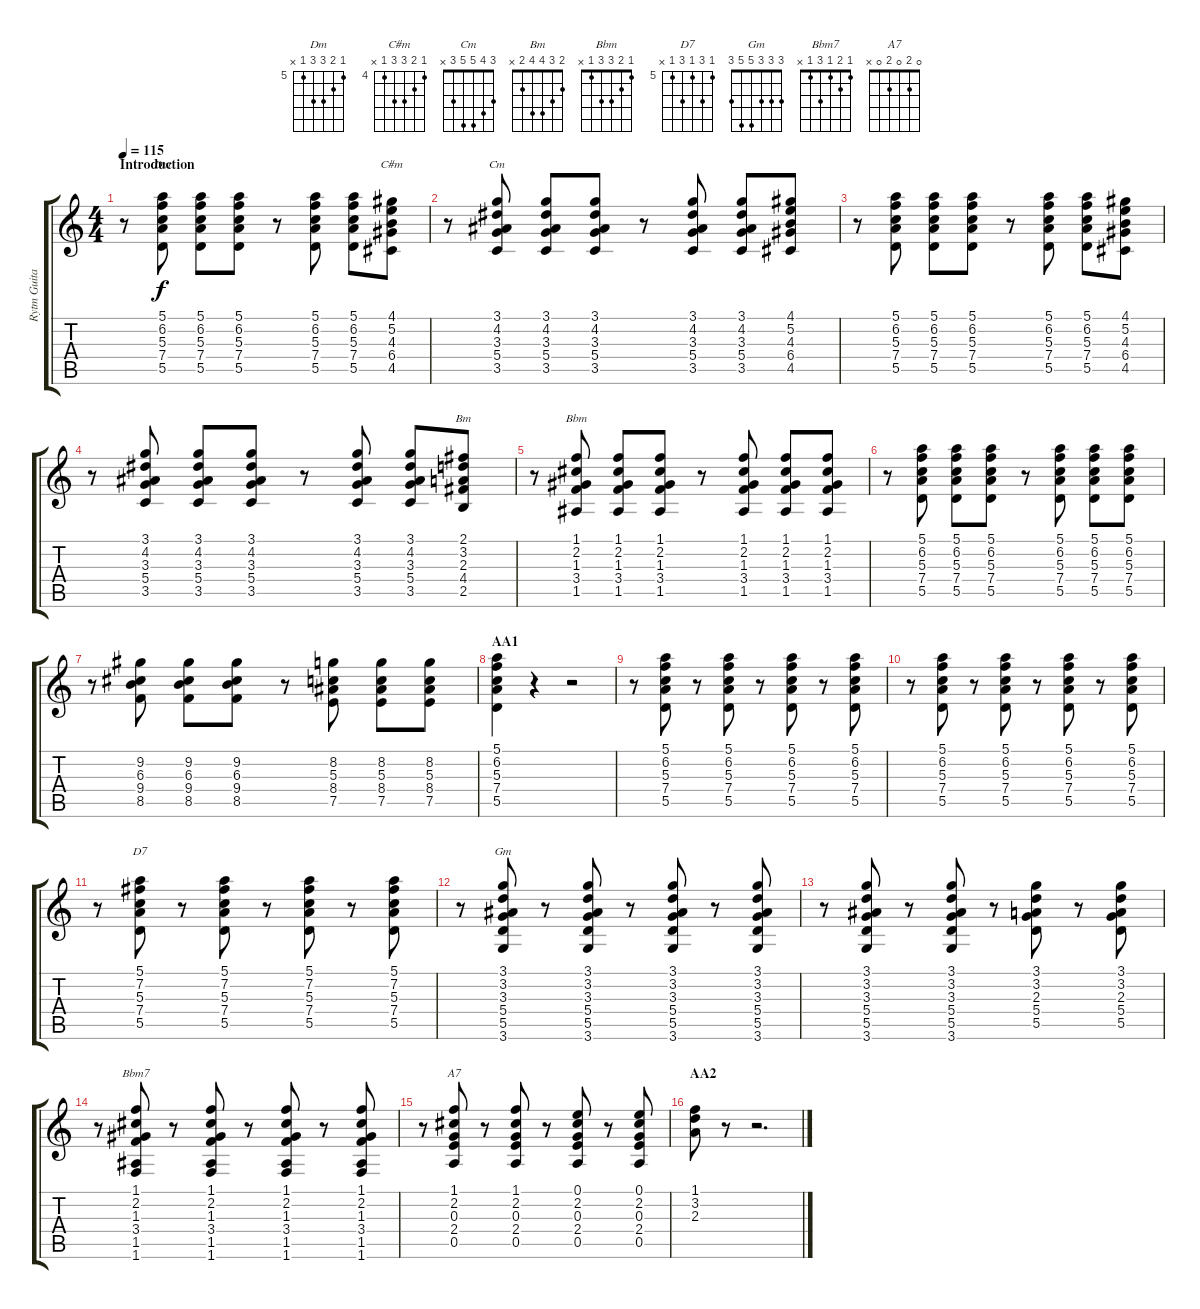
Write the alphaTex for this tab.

\track ("Rytm Guitar" "Rytm Guita") {instrument acousticguitarsteel}
\staff {score tabs}
\tuning (E4 B3 G3 D3 A2 E2) {hide}
\chord ("Dm" 5 6 7 7 5 x) {firstfret 5}
\chord ("C#m" 4 5 6 6 4 x) {firstfret 4}
\chord ("Cm" 3 4 5 5 3 x)
\chord ("Bm" 2 3 4 4 2 x)
\chord ("Bbm" 1 2 3 3 1 x)
\chord ("D7" 5 7 5 7 5 x) {firstfret 5}
\chord ("Gm" 3 3 3 5 5 3)
\chord ("Bbm7" 1 2 1 3 1 x)
\chord ("A7" 0 2 0 2 0 x)
\ts (4 4)
\section ("" "Introduction")
\tempo 115
\clef g2
\ks c
r.8{dy f instrument acousticguitarsteel} (5.1 6.2 5.3 7.4 5.5).8{ch "Dm"} (5.1 6.2 5.3 7.4 5.5).8 (5.1 6.2 5.3 7.4 5.5).8 r.8 (5.1 6.2 5.3 7.4 5.5).8 (5.1 6.2 5.3 7.4 5.5).8 (4.1 5.2 4.3 6.4 4.5).8{ch "C#m"} |
r.8 (3.1 4.2 3.3 5.4 3.5).8{ch "Cm"} (3.1 4.2 3.3 5.4 3.5).8 (3.1 4.2 3.3 5.4 3.5).8 r.8 (3.1 4.2 3.3 5.4 3.5).8 (3.1 4.2 3.3 5.4 3.5).8 (4.1 5.2 4.3 6.4 4.5).8 |
r.8 (5.1 6.2 5.3 7.4 5.5).8 (5.1 6.2 5.3 7.4 5.5).8 (5.1 6.2 5.3 7.4 5.5).8 r.8 (5.1 6.2 5.3 7.4 5.5).8 (5.1 6.2 5.3 7.4 5.5).8 (4.1 5.2 4.3 6.4 4.5).8 |
r.8 (3.1 4.2 3.3 5.4 3.5).8 (3.1 4.2 3.3 5.4 3.5).8 (3.1 4.2 3.3 5.4 3.5).8 r.8 (3.1 4.2 3.3 5.4 3.5).8 (3.1 4.2 3.3 5.4 3.5).8 (2.1 3.2 2.3 4.4 2.5).8{ch "Bm"} |
r.8 (1.1 2.2 1.3 3.4 1.5).8{ch "Bbm"} (1.1 2.2 1.3 3.4 1.5).8 (1.1 2.2 1.3 3.4 1.5).8 r.8 (1.1 2.2 1.3 3.4 1.5).8 (1.1 2.2 1.3 3.4 1.5).8 (1.1 2.2 1.3 3.4 1.5).8 |
r.8 (5.1 6.2 5.3 7.4 5.5).8 (5.1 6.2 5.3 7.4 5.5).8 (5.1 6.2 5.3 7.4 5.5).8 r.8 (5.1 6.2 5.3 7.4 5.5).8 (5.1 6.2 5.3 7.4 5.5).8 (5.1 6.2 5.3 7.4 5.5).8 |
r.8 (9.2 6.3 9.4 8.5).8 (9.2 6.3 9.4 8.5).8 (9.2 6.3 9.4 8.5).8 r.8 (8.2 5.3 8.4 7.5).8 (8.2 5.3 8.4 7.5).8 (8.2 5.3 8.4 7.5).8 |
\section ("" "АА1")
(5.1 6.2 5.3 7.4 5.5).4 r.4 r.2 |
r.8 (5.1 6.2 5.3 7.4 5.5).8 r.8 (5.1 6.2 5.3 7.4 5.5).8 r.8 (5.1 6.2 5.3 7.4 5.5).8 r.8 (5.1 6.2 5.3 7.4 5.5).8 |
r.8 (5.1 6.2 5.3 7.4 5.5).8 r.8 (5.1 6.2 5.3 7.4 5.5).8 r.8 (5.1 6.2 5.3 7.4 5.5).8 r.8 (5.1 6.2 5.3 7.4 5.5).8 |
r.8 (5.1 7.2 5.3 7.4 5.5).8{ch "D7"} r.8 (5.1 7.2 5.3 7.4 5.5).8 r.8 (5.1 7.2 5.3 7.4 5.5).8 r.8 (5.1 7.2 5.3 7.4 5.5).8 |
r.8 (3.1 3.2 3.3 5.4 5.5 3.6).8{ch "Gm"} r.8 (3.1 3.2 3.3 5.4 5.5 3.6).8 r.8 (3.1 3.2 3.3 5.4 5.5 3.6).8 r.8 (3.1 3.2 3.3 5.4 5.5 3.6).8 |
r.8 (3.1 3.2 3.3 5.4 5.5 3.6).8 r.8 (3.1 3.2 3.3 5.4 5.5 3.6).8 r.8 (3.1 3.2 2.3 5.4 5.5).8 r.8 (3.1 3.2 2.3 5.4 5.5).8 |
r.8 (1.1 2.2 1.3 3.4 1.5 1.6).8{ch "Bbm7"} r.8 (1.1 2.2 1.3 3.4 1.5 1.6).8 r.8 (1.1 2.2 1.3 3.4 1.5 1.6).8 r.8 (1.1 2.2 1.3 3.4 1.5 1.6).8 |
r.8 (1.1 2.2 0.3 2.4 0.5).8{ch "A7"} r.8 (1.1 2.2 0.3 2.4 0.5).8 r.8 (0.1 2.2 0.3 2.4 0.5).8 r.8 (0.1 2.2 0.3 2.4 0.5).8 |
\section ("" "АА2")
(1.1 3.2 2.3).8 r.8 r.2{d}
